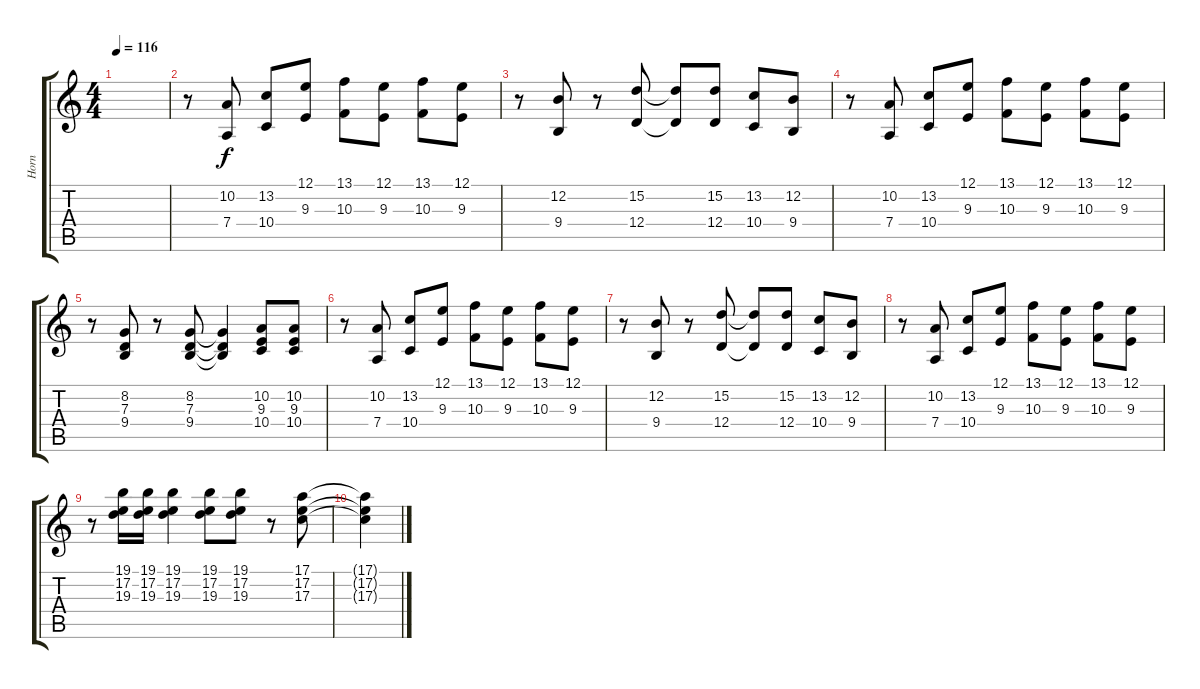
\track ("Horn" "Horn") {instrument trumpet}
\staff {score tabs}
\tuning (E4 B3 G3 D3 A2 E2) {hide}
\ts (4 4)
\tempo 116
\clef g2
\ks c
|
r.8 (10.2 7.4).8 (13.2 10.4).8 (12.1 9.3).8 (13.1 10.3).8 (12.1 9.3).8 (13.1 10.3).8 (12.1 9.3).8 |
r.8 (12.2 9.4).8 r.8 (15.2 12.4).8 (15.2{t} 12.4{t}).8 (15.2 12.4).8 (13.2 10.4).8 (12.2 9.4).8 |
r.8 (10.2 7.4).8 (13.2 10.4).8 (12.1 9.3).8 (13.1 10.3).8 (12.1 9.3).8 (13.1 10.3).8 (12.1 9.3).8 |
r.8 (8.2 7.3 9.4).8 r.8 (8.2 7.3 9.4).8 (8.2{t} 7.3{t} 9.4{t}).4 (10.2 9.3 10.4).8 (10.2 9.3 10.4).8 |
r.8 (10.2 7.4).8 (13.2 10.4).8 (12.1 9.3).8 (13.1 10.3).8 (12.1 9.3).8 (13.1 10.3).8 (12.1 9.3).8 |
r.8 (12.2 9.4).8 r.8 (15.2 12.4).8 (15.2{t} 12.4{t}).8 (15.2 12.4).8 (13.2 10.4).8 (12.2 9.4).8 |
r.8 (10.2 7.4).8 (13.2 10.4).8 (12.1 9.3).8 (13.1 10.3).8 (12.1 9.3).8 (13.1 10.3).8 (12.1 9.3).8 |
r.8 (19.1 17.2 19.3).16 (19.1 17.2 19.3).16 (19.1 17.2 19.3).4 (19.1 17.2 19.3).8 (19.1 17.2 19.3).8 r.8 (17.1 17.2 17.3).8 |
(17.1{t} 17.2{t} 17.3{t}).4
